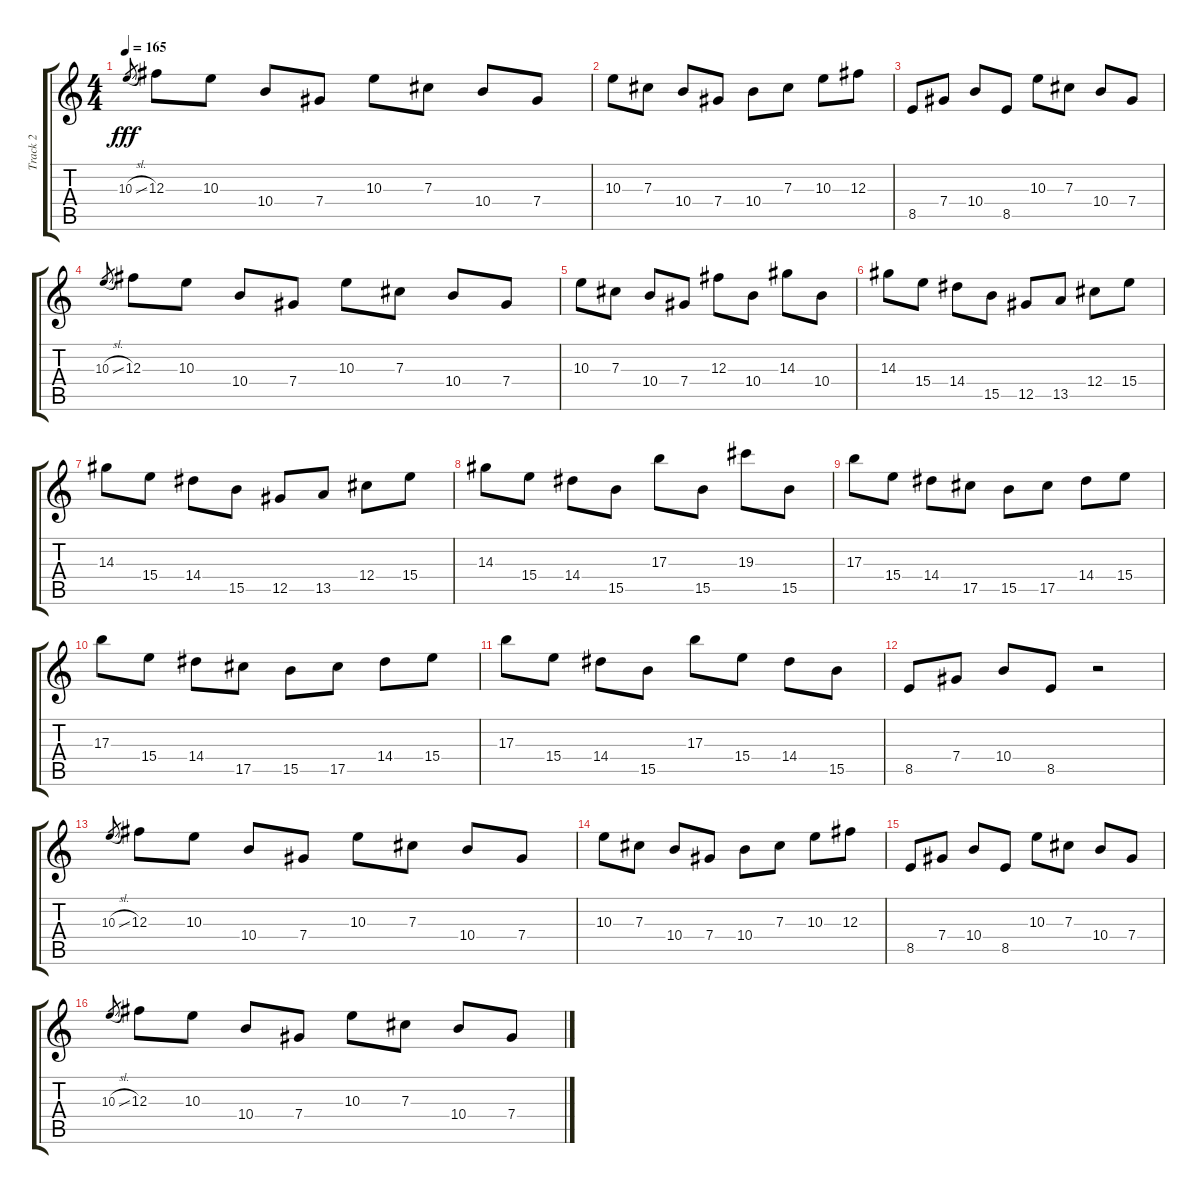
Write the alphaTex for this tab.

\track ("Track 2" "Track 2") {instrument overdrivenguitar}
\staff {score tabs}
\tuning (Eb4 Bb3 Gb3 Db3 Ab2 Db2) {hide}
\ts (4 4)
\tempo 165
\clef g2
\ks c
10.3{sl}.8{gr dy fff} 12.3.8 10.3.8 10.4.8 7.4.8 10.3.8 7.3.8 10.4.8 7.4.8 |
10.3.8 7.3.8 10.4.8 7.4.8 10.4.8 7.3.8 10.3.8 12.3.8 |
8.5.8 7.4.8 10.4.8 8.5.8 10.3.8 7.3.8 10.4.8 7.4.8 |
10.3{sl}.8{gr} 12.3.8 10.3.8 10.4.8 7.4.8 10.3.8 7.3.8 10.4.8 7.4.8 |
10.3.8 7.3.8 10.4.8 7.4.8 12.3.8 10.4.8 14.3.8 10.4.8 |
14.3.8 15.4.8 14.4.8 15.5.8 12.5.8 13.5.8 12.4.8 15.4.8 |
14.3.8 15.4.8 14.4.8 15.5.8 12.5.8 13.5.8 12.4.8 15.4.8 |
14.3.8 15.4.8 14.4.8 15.5.8 17.3.8 15.5.8 19.3.8 15.5.8 |
17.3.8 15.4.8 14.4.8 17.5.8 15.5.8 17.5.8 14.4.8 15.4.8 |
17.3.8 15.4.8 14.4.8 17.5.8 15.5.8 17.5.8 14.4.8 15.4.8 |
17.3.8 15.4.8 14.4.8 15.5.8 17.3.8 15.4.8 14.4.8 15.5.8 |
8.5.8 7.4.8 10.4.8 8.5.8 r.2 |
10.3{sl}.8{gr} 12.3.8 10.3.8 10.4.8 7.4.8 10.3.8 7.3.8 10.4.8 7.4.8 |
10.3.8 7.3.8 10.4.8 7.4.8 10.4.8 7.3.8 10.3.8 12.3.8 |
8.5.8 7.4.8 10.4.8 8.5.8 10.3.8 7.3.8 10.4.8 7.4.8 |
10.3{sl}.8{gr} 12.3.8 10.3.8 10.4.8 7.4.8 10.3.8 7.3.8 10.4.8 7.4.8
